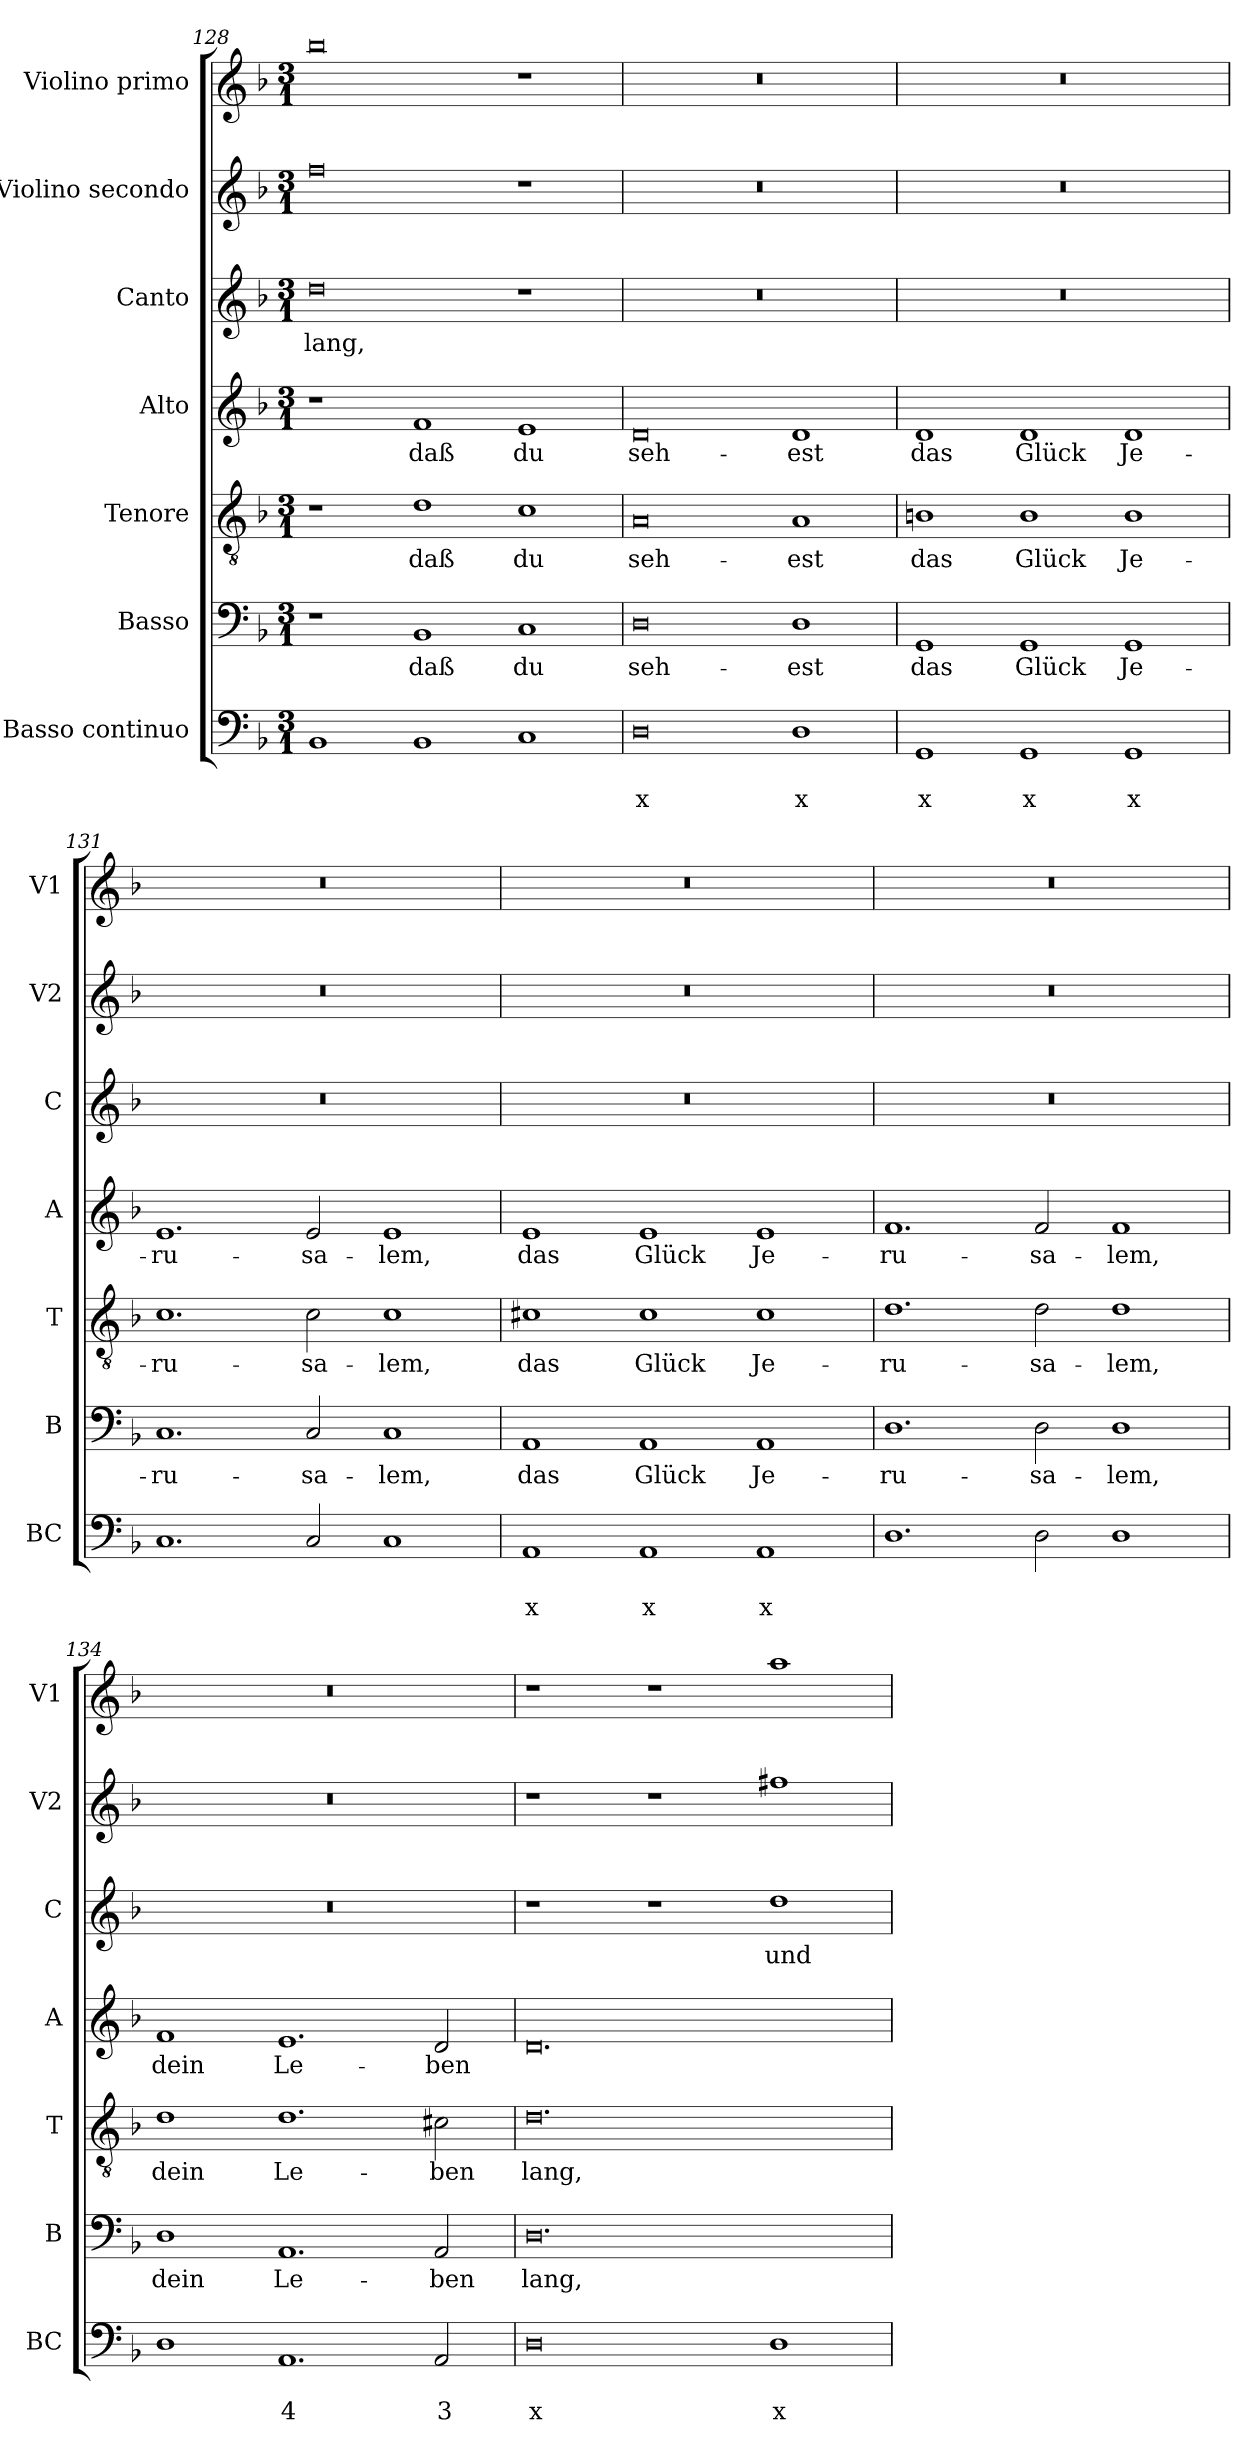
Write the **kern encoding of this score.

**kern	**text	**text	**kern	**text	**kern	**text	**kern	**text	**kern	**text	**kern	**kern
*part7	*part7	*part7	*part6	*part6	*part5	*part5	*part4	*part4	*part3	*part3	*part2	*part1
*staff7	*staff7	*staff7	*staff6	*staff6	*staff5	*staff5	*staff4	*staff4	*staff3	*staff3	*staff2	*staff1
*I"Basso continuo	*	*	*I"Basso	*	*I"Tenore	*	*I"Alto	*	*I"Canto	*	*I"Violino secondo	*I"Violino primo
*I'BC	*	*	*I'B	*	*I'T	*	*I'A	*	*I'C	*	*I'V2	*I'V1
!!LO:LB:g=z
*clefF4	*	*	*clefF4	*	*clefGv2	*	*clefG2	*	*clefG2	*	*clefG2	*clefG2
*k[b-]	*	*	*k[b-]	*	*k[b-]	*	*k[b-]	*	*k[b-]	*	*k[b-]	*k[b-]
*F:	*	*	*F:	*	*F:	*	*F:	*	*F:	*	*F:	*F:
*M3/1	*	*	*M3/1	*	*M3/1	*	*M3/1	*	*M3/1	*	*M3/1	*M3/1
=128	=128	=128	=128	=128	=128	=128	=128	=128	=128	=128	=128	=128
!	!	!	!	!	!	!	!	!	!	!LO:LY:b	!	!
1BB-	.	.	1r	.	1r	.	1r	.	0dd	lang,	0ff	0bb-
!	!	!	!	!LO:LY:b	!	!LO:LY:b	!	!LO:LY:b	!	!	!	!
1BB-	.	.	1BB-	daß	1d	daß	1f	daß	.	.	.	.
!	!	!	!	!LO:LY:b	!	!LO:LY:b	!	!LO:LY:b	!	!	!	!
1C	.	.	1C	du	1c	du	1e	du	1r	.	1r	1r
=129	=129	=129	=129	=129	=129	=129	=129	=129	=129	=129	=129	=129
!	!	!LO:LY:b	!	!LO:LY:b	!	!LO:LY:b	!	!LO:LY:b	!	!	!	!
0D	.	x	0D	seh-	0A	seh-	0d	seh-	0.r	.	0.r	0.r
!	!	!LO:LY:b	!	!LO:LY:b	!	!LO:LY:b	!	!LO:LY:b	!	!	!	!
1D	.	x	1D	-est	1A	-est	1d	-est	.	.	.	.
=130	=130	=130	=130	=130	=130	=130	=130	=130	=130	=130	=130	=130
!	!	!LO:LY:b	!	!LO:LY:b	!	!LO:LY:b	!	!LO:LY:b	!	!	!	!
1GG	.	x	1GG	das	1Bn	das	1d	das	0.r	.	0.r	0.r
!	!	!LO:LY:b	!	!LO:LY:b	!	!LO:LY:b	!	!LO:LY:b	!	!	!	!
1GG	.	x	1GG	Glück	1B	Glück	1d	Glück	.	.	.	.
!	!	!LO:LY:b	!	!LO:LY:b	!	!LO:LY:b	!	!LO:LY:b	!	!	!	!
1GG	.	x	1GG	Je-	1B	Je-	1d	Je-	.	.	.	.
=131	=131	=131	=131	=131	=131	=131	=131	=131	=131	=131	=131	=131
!	!	!	!	!LO:LY:b	!	!LO:LY:b	!	!LO:LY:b	!	!	!	!
1.C	.	.	1.C	-ru-	1.c	-ru-	1.e	-ru-	0.r	.	0.r	0.r
!	!	!	!	!LO:LY:b	!	!LO:LY:b	!	!LO:LY:b	!	!	!	!
2C/	.	.	2C/	-sa-	2c\	-sa-	2e/	-sa-	.	.	.	.
!	!	!	!	!LO:LY:b	!	!LO:LY:b	!	!LO:LY:b	!	!	!	!
1C	.	.	1C	-lem,	1c	-lem,	1e	-lem,	.	.	.	.
=132	=132	=132	=132	=132	=132	=132	=132	=132	=132	=132	=132	=132
!	!	!LO:LY:b	!	!LO:LY:b	!	!LO:LY:b	!	!LO:LY:b	!	!	!	!
1AA	.	x	1AA	das	1c#X	das	1e	das	0.r	.	0.r	0.r
!	!	!LO:LY:b	!	!LO:LY:b	!	!LO:LY:b	!	!LO:LY:b	!	!	!	!
1AA	.	x	1AA	Glück	1c#	Glück	1e	Glück	.	.	.	.
!	!	!LO:LY:b	!	!LO:LY:b	!	!LO:LY:b	!	!LO:LY:b	!	!	!	!
1AA	.	x	1AA	Je-	1c#	Je-	1e	Je-	.	.	.	.
=133	=133	=133	=133	=133	=133	=133	=133	=133	=133	=133	=133	=133
!	!	!	!	!LO:LY:b	!	!LO:LY:b	!	!LO:LY:b	!	!	!	!
1.D	.	.	1.D	-ru-	1.d	-ru-	1.f	-ru-	0.r	.	0.r	0.r
!	!	!	!	!LO:LY:b	!	!LO:LY:b	!	!LO:LY:b	!	!	!	!
2D\	.	.	2D\	-sa-	2d\	-sa-	2f/	-sa-	.	.	.	.
!	!	!	!	!LO:LY:b	!	!LO:LY:b	!	!LO:LY:b	!	!	!	!
1D	.	.	1D	-lem,	1d	-lem,	1f	-lem,	.	.	.	.
=134	=134	=134	=134	=134	=134	=134	=134	=134	=134	=134	=134	=134
!	!	!	!	!LO:LY:b	!	!LO:LY:b	!	!LO:LY:b	!	!	!	!
1D	.	.	1D	dein	1d	dein	1f	dein	0.r	.	0.r	0.r
!	!	!LO:LY:b	!	!LO:LY:b	!	!LO:LY:b	!	!LO:LY:b	!	!	!	!
1.AA	.	4	1.AA	Le-	1.d	Le-	1.e	Le-	.	.	.	.
!	!	!LO:LY:b	!	!LO:LY:b	!	!LO:LY:b	!	!LO:LY:b	!	!	!	!
2AA/	.	3	2AA/	-ben	2c#X\	-ben	2d/	-ben	.	.	.	.
!!LO:PB:g=z
=135	=135	=135	=135	=135	=135	=135	=135	=135	=135	=135	=135	=135
!	!	!LO:LY:b	!	!LO:LY:b	!	!LO:LY:b	!	!	!	!	!	!
0D	.	x	0.D	lang,	0.d	lang,	0.d	.	1r	.	1r	1r
.	.	.	.	.	.	.	.	.	1r	.	1r	1r
!	!	!LO:LY:b	!	!	!	!	!	!	!	!LO:LY:b	!	!
1D	.	x	.	.	.	.	.	.	1dd	und	1ff#X	1aa
=	=	=	=	=	=	=	=	=	=	=	=	=
*-	*-	*-	*-	*-	*-	*-	*-	*-	*-	*-	*-	*-
